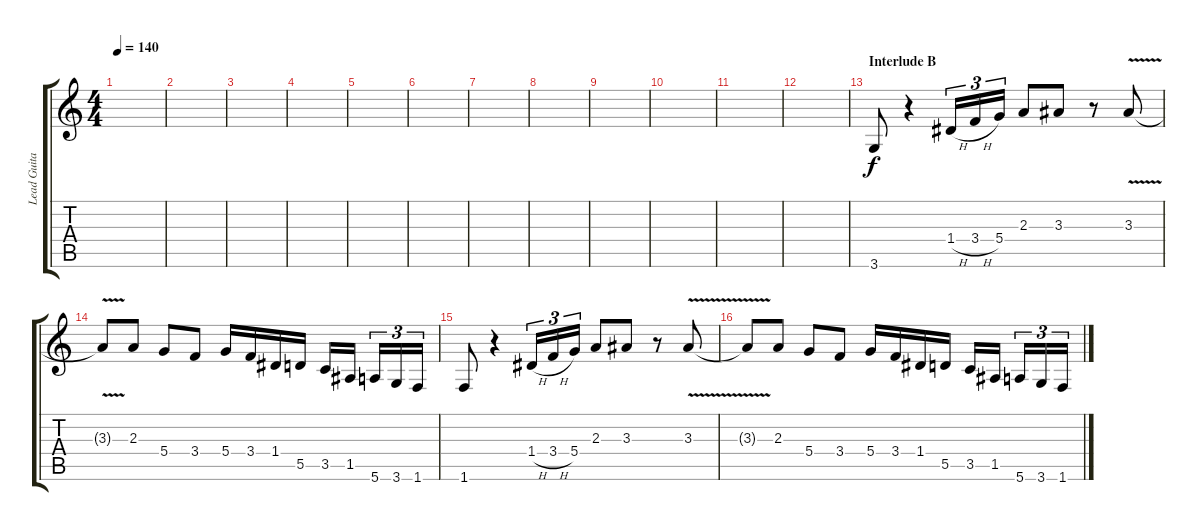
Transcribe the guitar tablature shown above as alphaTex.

\track ("Lead Guitar" "Lead Guita") {instrument distortionguitar}
\staff {score tabs}
\tuning (E4 B3 G3 D3 A2 E2) {hide}
\ts (4 4)
\tempo 140
\clef g2
\ks c
|
|
|
|
|
|
|
|
|
|
|
|
\section ("" "Interlude B")
3.6.8{volume 13 instrument distortionguitar} r.4 1.4{h}.16{tu (3 2)} 3.4{h}.16{tu (3 2)} 5.4.16{tu (3 2)} 2.3.8 3.3.8 r.8 3.3{v}.8 |
3.3{t}.8 2.3.8 5.4.8 3.4.8 5.4.16 3.4.16 1.4.16 5.5.16 3.5.16 1.5.16 5.6.16{tu (3 2)} 3.6.16{tu (3 2)} 1.6.16{tu (3 2)} |
1.6.8 r.4 1.4{h}.16{tu (3 2)} 3.4{h}.16{tu (3 2)} 5.4.16{tu (3 2)} 2.3.8 3.3.8 r.8 3.3{v}.8 |
3.3{t}.8 2.3.8 5.4.8 3.4.8 5.4.16 3.4.16 1.4.16 5.5.16 3.5.16 1.5.16 5.6.16{tu (3 2)} 3.6.16{tu (3 2)} 1.6.16{tu (3 2)}
